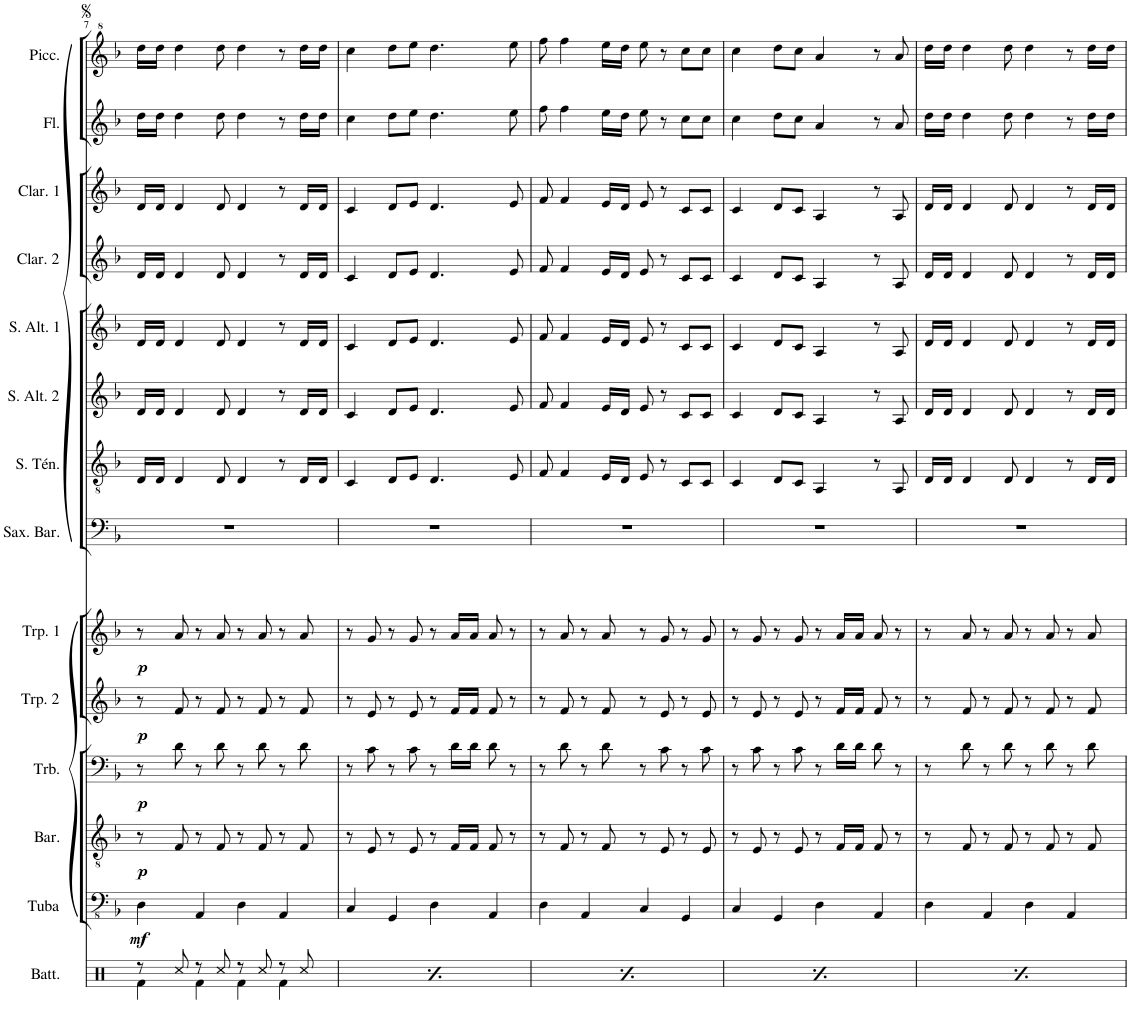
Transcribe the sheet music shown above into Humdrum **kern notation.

**kern	**kern	**dynam	**kern	**dynam	**kern	**dynam	**kern	**dynam	**kern	**dynam	**kern	**kern	**kern	**kern	**kern	**kern	**kern	**kern
*part14	*part13	*part13	*part12	*part12	*part11	*part11	*part10	*part10	*part9	*part9	*part8	*part7	*part6	*part5	*part4	*part3	*part2	*part1
*staff14	*staff13	*staff13	*staff12	*staff12	*staff11	*staff11	*staff10	*staff10	*staff9	*staff9	*staff8	*staff7	*staff6	*staff5	*staff4	*staff3	*staff2	*staff1
*I"Batterie	*I"Tuba Sib	*	*I"Baryton	*	*I"Trombone	*	*I"Trompette 2	*	*I"Trompette 1	*	*I"Saxophone Baryton	*I"Saxophone Ténor	*I"Saxophone Alto 2	*I"Saxophone Alto 1	*I"Clarinette 2	*I"Clarinette 1	*I"Flûte	*I"Piccolo
*I'Batt.	*I'Tuba	*	*I'Bar.	*	*I'Trb.	*	*I'Trp. 2	*	*I'Trp. 1	*	*I'Sax. Bar.	*I'S. Tén.	*I'S. Alt. 2	*I'S. Alt. 1	*I'Clar. 2	*I'Clar. 1	*I'Fl.	*I'Picc.
!!LO:PB:g=z
*clefX	*clefFv4	*	*clefGv2	*	*clefF4	*	*clefG2	*	*clefG2	*	*clefF4	*clefGv2	*clefG2	*clefG2	*clefG2	*clefG2	*clefG2	*clefG^2
*	*	*	*ITrd4c7	*	*	*	*ITrd1c2	*	*ITrd1c2	*	*ITrd12c21	*ITrd8c14	*ITrd5c9	*ITrd5c9	*ITrd1c2	*ITrd1c2	*	*ITrd-7c-12
*k[b-e-]	*k[b-]	*	*k[b-]	*	*k[b-]	*	*k[b-]	*	*k[b-]	*	*k[b-]	*k[b-]	*k[b-]	*k[b-]	*k[b-]	*k[b-]	*k[b-]	*k[b-]
*M4/4	*M4/4	*	*M4/4	*	*M4/4	*	*M4/4	*	*M4/4	*	*M4/4	*M4/4	*M4/4	*M4/4	*M4/4	*M4/4	*M4/4	*M4/4
=7	=7	=7	=7	=7	=7	=7	=7	=7	=7	=7	=7	=7	=7	=7	=7	=7	=7	=7
*^	*	*	*	*	*	*	*	*	*	*	*	*	*	*	*	*	*	*
!	!	!	!LO:DY:b	!	!LO:DY:b	!	!LO:DY:b	!	!LO:DY:b	!	!LO:DY:b	!	!	!	!	!	!	!	!
8r	4Rf\	4DD\	mf	8r	p	8r	p	8r	p	8r	p	1r	16D/LL	16d/LL	16d/LL	16d/LL	16d/LL	16dd\LL	16ddd\LL
.	.	.	.	.	.	.	.	.	.	.	.	.	16D/JJ	16d/JJ	16d/JJ	16d/JJ	16d/JJ	16dd\JJ	16ddd\JJ
8Rcc/	.	.	.	8F^^/	.	8d^^\	.	8f^^/	.	8a^^/	.	.	4D/	4d/	4d/	4d/	4d/	4dd\	4ddd\
8r	4Rf\	4AAA/	.	8r	.	8r	.	8r	.	8r	.	.	.	.	.	.	.	.	.
8Rcc/	.	.	.	8F^^/	.	8d^^\	.	8f^^/	.	8a^^/	.	.	8D/	8d/	8d/	8d/	8d/	8dd\	8ddd\
8r	4Rf\	4DD\	.	8r	.	8r	.	8r	.	8r	.	.	4D/	4d/	4d/	4d/	4d/	4dd\	4ddd\
8Rcc/	.	.	.	8F^^/	.	8d^^\	.	8f^^/	.	8a^^/	.	.	.	.	.	.	.	.	.
8r	4Rf\	4AAA/	.	8r	.	8r	.	8r	.	8r	.	.	8r	8r	8r	8r	8r	8r	8r
8Rcc/	.	.	.	8F^^/	.	8d^^\	.	8f^^/	.	8a^^/	.	.	16D/LL	16d/LL	16d/LL	16d/LL	16d/LL	16dd\LL	16ddd\LL
.	.	.	.	.	.	.	.	.	.	.	.	.	16D/JJ	16d/JJ	16d/JJ	16d/JJ	16d/JJ	16dd\JJ	16ddd\JJ
=8	=8	=8	=8	=8	=8	=8	=8	=8	=8	=8	=8	=8	=8	=8	=8	=8	=8	=8	=8
8r	4Rf\	4CC/	.	8r	.	8r	.	8r	.	8r	.	1r	4C/	4c/	4c/	4c/	4c/	4cc\	4ccc\
8Rcc/	.	.	.	8E^^/	.	8c^^\	.	8e^^/	.	8g^^/	.	.	.	.	.	.	.	.	.
8r	4Rf\	4GGG/	.	8r	.	8r	.	8r	.	8r	.	.	8D/L	8d/L	8d/L	8d/L	8d/L	8dd\L	8ddd\L
8Rcc/	.	.	.	8E^^/	.	8c^^\	.	8e^^/	.	8g^^/	.	.	8E/J	8e/J	8e/J	8e/J	8e/J	8ee\J	8eee\J
8r	4Rf\	4DD\	.	8r	.	8r	.	8r	.	8r	.	.	4.D/	4.d/	4.d/	4.d/	4.d/	4.dd\	4.ddd\
8Rcc/	.	.	.	16F^^/LL	.	16d^^\LL	.	16f^^/LL	.	16a^^/LL	.	.	.	.	.	.	.	.	.
.	.	.	.	16F^^/JJ	.	16d^^\JJ	.	16f^^/JJ	.	16a^^/JJ	.	.	.	.	.	.	.	.	.
8r	4Rf\	4AAA/	.	8F^^/	.	8d^^\	.	8f^^/	.	8a^^/	.	.	.	.	.	.	.	.	.
8Rcc/	.	.	.	8r	.	8r	.	8r	.	8r	.	.	8E/	8e/	8e/	8e/	8e/	8ee\	8eee\
=9	=9	=9	=9	=9	=9	=9	=9	=9	=9	=9	=9	=9	=9	=9	=9	=9	=9	=9	=9
8r	4Rf\	4DD\	.	8r	.	8r	.	8r	.	8r	.	1r	8F/	8f/	8f/	8f/	8f/	8ff\	8fff\
8Rcc/	.	.	.	8F^^/	.	8d^^\	.	8f^^/	.	8a^^/	.	.	4F/	4f/	4f/	4f/	4f/	4ff\	4fff\
8r	4Rf\	4AAA/	.	8r	.	8r	.	8r	.	8r	.	.	.	.	.	.	.	.	.
8Rcc/	.	.	.	8F^^/	.	8d^^\	.	8f^^/	.	8a^^/	.	.	16E/LL	16e/LL	16e/LL	16e/LL	16e/LL	16ee\LL	16eee\LL
.	.	.	.	.	.	.	.	.	.	.	.	.	16D/JJ	16d/JJ	16d/JJ	16d/JJ	16d/JJ	16dd\JJ	16ddd\JJ
8r	4Rf\	4CC/	.	8r	.	8r	.	8r	.	8r	.	.	8E/	8e/	8e/	8e/	8e/	8ee\	8eee\
8Rcc/	.	.	.	8E^^/	.	8c^^\	.	8e^^/	.	8g^^/	.	.	8r	8r	8r	8r	8r	8r	8r
8r	4Rf\	4GGG/	.	8r	.	8r	.	8r	.	8r	.	.	8C/L	8c/L	8c/L	8c/L	8c/L	8cc\L	8ccc\L
8Rcc/	.	.	.	8E^^/	.	8c^^\	.	8e^^/	.	8g^^/	.	.	8C/J	8c/J	8c/J	8c/J	8c/J	8cc\J	8ccc\J
=10	=10	=10	=10	=10	=10	=10	=10	=10	=10	=10	=10	=10	=10	=10	=10	=10	=10	=10	=10
8r	4Rf\	4CC/	.	8r	.	8r	.	8r	.	8r	.	1r	4C/	4c/	4c/	4c/	4c/	4cc\	4ccc\
8Rcc/	.	.	.	8E^^/	.	8c^^\	.	8e^^/	.	8g^^/	.	.	.	.	.	.	.	.	.
8r	4Rf\	4GGG/	.	8r	.	8r	.	8r	.	8r	.	.	8D/L	8d/L	8d/L	8d/L	8d/L	8dd\L	8ddd\L
8Rcc/	.	.	.	8E^^/	.	8c^^\	.	8e^^/	.	8g^^/	.	.	8C/J	8c/J	8c/J	8c/J	8c/J	8cc\J	8ccc\J
8r	4Rf\	4DD\	.	8r	.	8r	.	8r	.	8r	.	.	4AA/	4A/	4A/	4A/	4A/	4a/	4aa/
8Rcc/	.	.	.	16F^^/LL	.	16d^^\LL	.	16f^^/LL	.	16a^^/LL	.	.	.	.	.	.	.	.	.
.	.	.	.	16F^^/JJ	.	16d^^\JJ	.	16f^^/JJ	.	16a^^/JJ	.	.	.	.	.	.	.	.	.
8r	4Rf\	4AAA/	.	8F^^/	.	8d^^\	.	8f^^/	.	8a^^/	.	.	8r	8r	8r	8r	8r	8r	8r
8Rcc/	.	.	.	8r	.	8r	.	8r	.	8r	.	.	8AA/	8A/	8A/	8A/	8A/	8a/	8aa/
=11	=11	=11	=11	=11	=11	=11	=11	=11	=11	=11	=11	=11	=11	=11	=11	=11	=11	=11	=11
8r	4Rf\	4DD\	.	8r	.	8r	.	8r	.	8r	.	1r	16D/LL	16d/LL	16d/LL	16d/LL	16d/LL	16dd\LL	16ddd\LL
.	.	.	.	.	.	.	.	.	.	.	.	.	16D/JJ	16d/JJ	16d/JJ	16d/JJ	16d/JJ	16dd\JJ	16ddd\JJ
8Rcc/	.	.	.	8F^^/	.	8d^^\	.	8f^^/	.	8a^^/	.	.	4D/	4d/	4d/	4d/	4d/	4dd\	4ddd\
8r	4Rf\	4AAA/	.	8r	.	8r	.	8r	.	8r	.	.	.	.	.	.	.	.	.
8Rcc/	.	.	.	8F^^/	.	8d^^\	.	8f^^/	.	8a^^/	.	.	8D/	8d/	8d/	8d/	8d/	8dd\	8ddd\
8r	4Rf\	4DD\	.	8r	.	8r	.	8r	.	8r	.	.	4D/	4d/	4d/	4d/	4d/	4dd\	4ddd\
8Rcc/	.	.	.	8F^^/	.	8d^^\	.	8f^^/	.	8a^^/	.	.	.	.	.	.	.	.	.
8r	4Rf\	4AAA/	.	8r	.	8r	.	8r	.	8r	.	.	8r	8r	8r	8r	8r	8r	8r
8Rcc/	.	.	.	8F^^/	.	8d^^\	.	8f^^/	.	8a^^/	.	.	16D/LL	16d/LL	16d/LL	16d/LL	16d/LL	16dd\LL	16ddd\LL
.	.	.	.	.	.	.	.	.	.	.	.	.	16D/JJ	16d/JJ	16d/JJ	16d/JJ	16d/JJ	16dd\JJ	16ddd\JJ
*v	*v	*	*	*	*	*	*	*	*	*	*	*	*	*	*	*	*	*	*
=	=	=	=	=	=	=	=	=	=	=	=	=	=	=	=	=	=	=
*-	*-	*-	*-	*-	*-	*-	*-	*-	*-	*-	*-	*-	*-	*-	*-	*-	*-	*-
